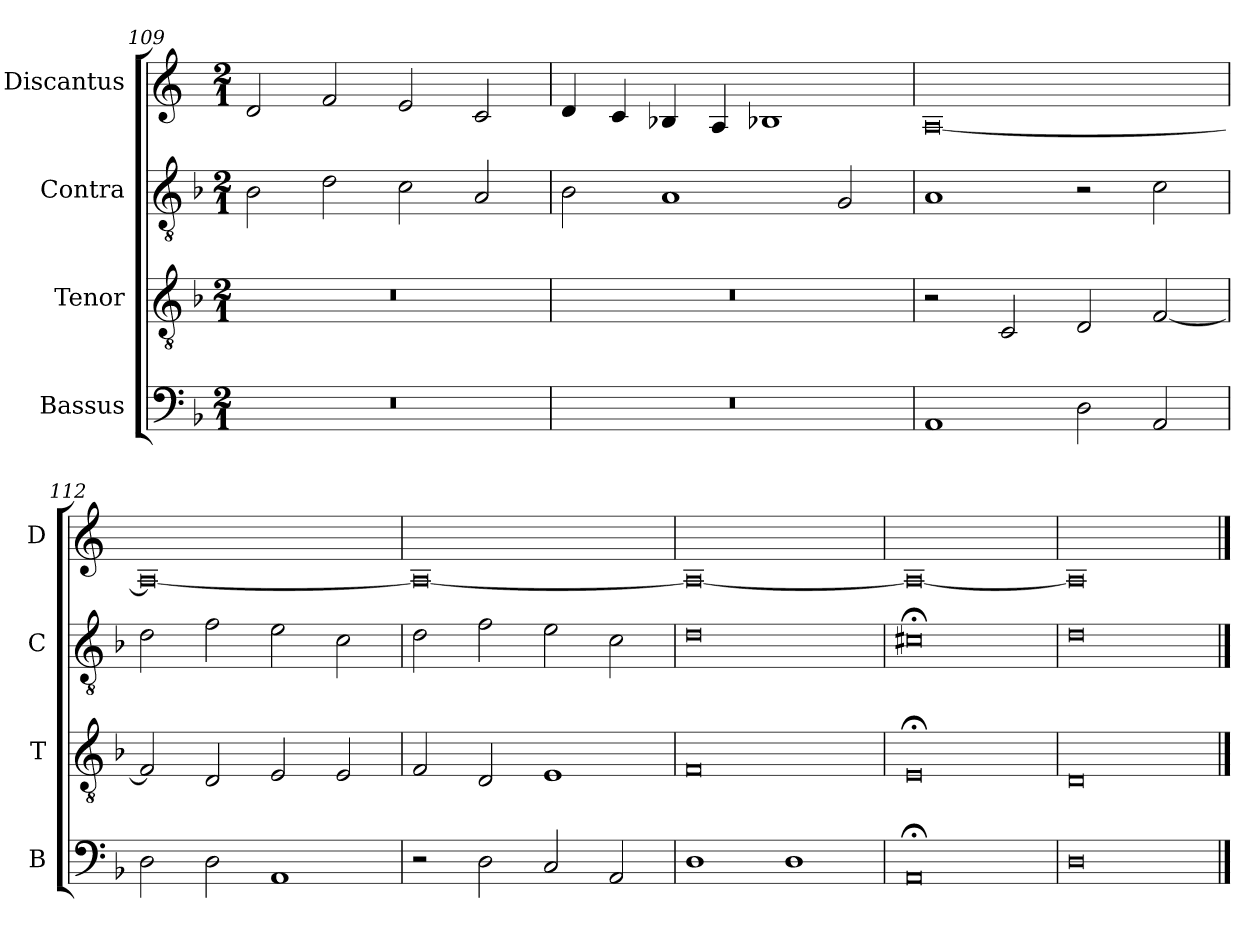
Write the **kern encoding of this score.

**kern	**kern	**kern	**kern
*part4	*part3	*part2	*part1
*staff4	*staff3	*staff2	*staff1
*I"Bassus	*I"Tenor	*I"Contra	*I"Discantus
*I'B	*I'T	*I'C	*I'D
*clefF4	*clefGv2	*clefGv2	*clefG2
*k[b-]	*k[b-]	*k[b-]	*k[]
*M2/1	*M2/1	*M2/1	*M2/1
=109	=109	=109	=109
0r	0r	2B-\	2d/
.	.	2d\	2f/
.	.	2c\	2e/
.	.	2A/	2c/
=110	=110	=110	=110
0r	0r	2B-\	4d/
.	.	.	4c/
.	.	1A	4B-X/
.	.	.	4A/
.	.	.	1B-X
.	.	2G/	.
=111	=111	=111	=111
1AA	2r	1A	[0A
.	2C/	.	.
2D\	2D/	2r	.
2AA/	[2F/	2c\	.
=112	=112	=112	=112
2D\	2F/]	2d\	0A_
2D\	2D/	2f\	.
1AA	2E/	2e\	.
.	2E/	2c\	.
=113	=113	=113	=113
2r	2F/	2d\	0A_
2D\	2D/	2f\	.
2C/	1E	2e\	.
2AA/	.	2c\	.
=114	=114	=114	=114
1D	0F	0d	0A_
1D	.	.	.
=115	=115	=115	=115
0AA;<	0E;<	0c#X;<	0A_
=116	=116	=116	=116
0D	0D	0d	0A]
==	==	==	==
*-	*-	*-	*-
